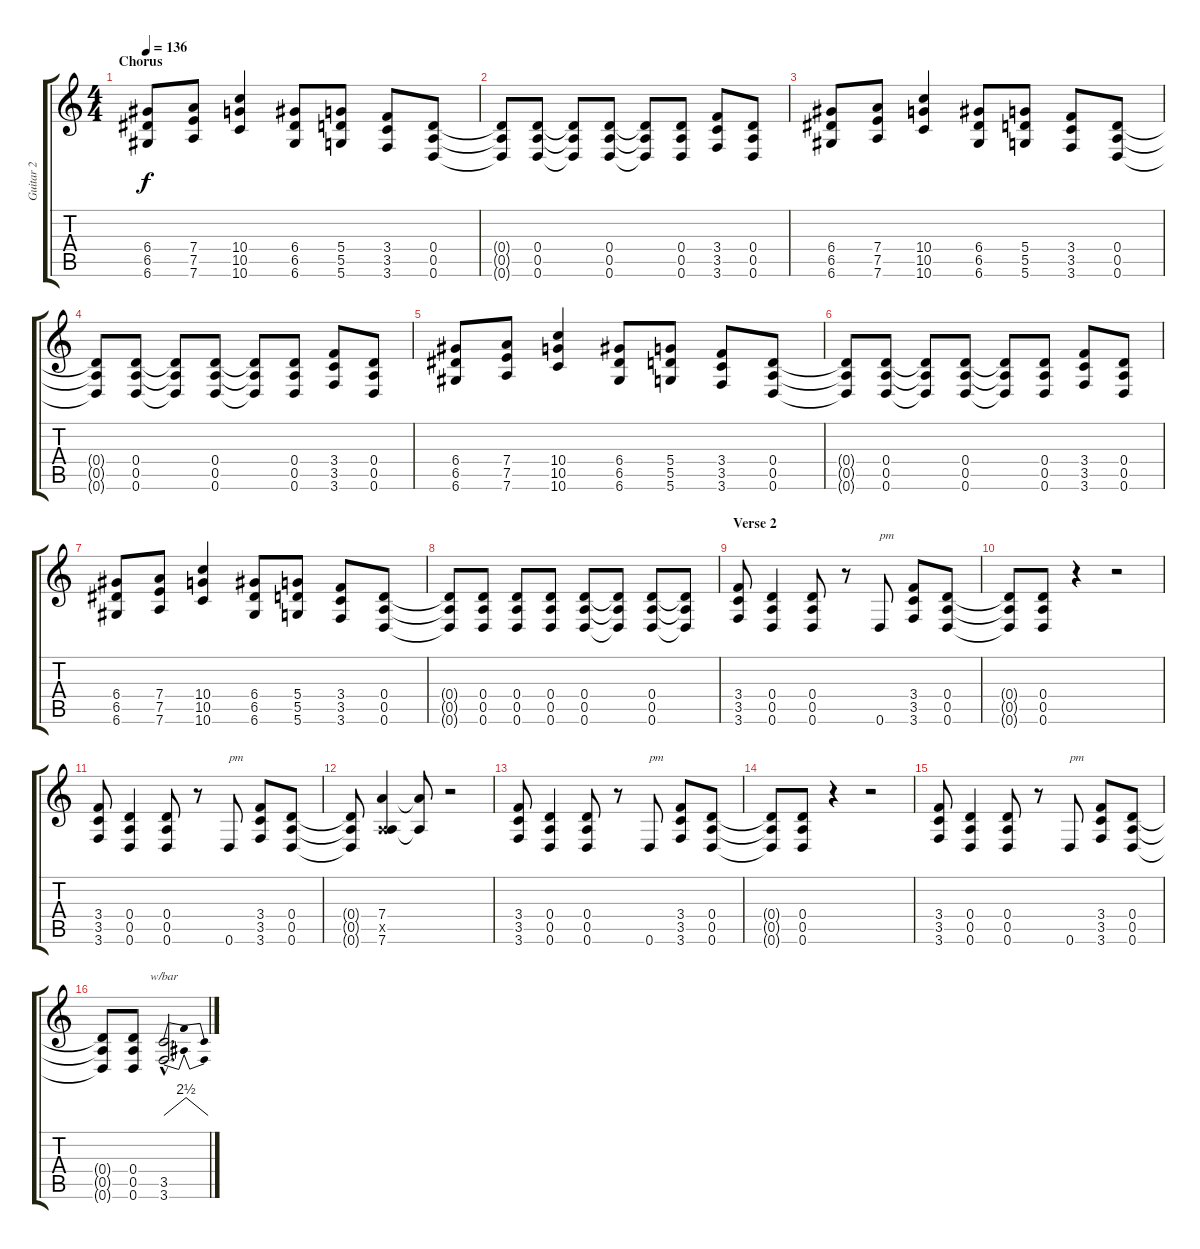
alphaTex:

\track ("Guitar 2" "Guitar 2") {instrument distortionguitar}
\staff {score tabs}
\tuning (E4 B3 G3 D3 A2 D2) {hide}
\ts (4 4)
\section ("" "Chorus")
\tempo 136
\clef g2
\ks c
(6.4 6.5 6.6).8{dy f} (7.4 7.5 7.6).8 (10.4 10.5 10.6).4 (6.4 6.5 6.6).8 (5.4 5.5 5.6).8 (3.4 3.5 3.6).8 (0.4 0.5 0.6).8 |
(0.4{t} 0.5{t} 0.6{t}).8 (0.4 0.5 0.6).8 (0.4{t} 0.5{t} 0.6{t}).8 (0.4 0.5 0.6).8 (0.4{t} 0.5{t} 0.6{t}).8 (0.4 0.5 0.6).8 (3.4 3.5 3.6).8 (0.4 0.5 0.6).8 |
(6.4 6.5 6.6).8 (7.4 7.5 7.6).8 (10.4 10.5 10.6).4 (6.4 6.5 6.6).8 (5.4 5.5 5.6).8 (3.4 3.5 3.6).8 (0.4 0.5 0.6).8 |
(0.4{t} 0.5{t} 0.6{t}).8 (0.4 0.5 0.6).8 (0.4{t} 0.5{t} 0.6{t}).8 (0.4 0.5 0.6).8 (0.4{t} 0.5{t} 0.6{t}).8 (0.4 0.5 0.6).8 (3.4 3.5 3.6).8 (0.4 0.5 0.6).8 |
(6.4 6.5 6.6).8 (7.4 7.5 7.6).8 (10.4 10.5 10.6).4 (6.4 6.5 6.6).8 (5.4 5.5 5.6).8 (3.4 3.5 3.6).8 (0.4 0.5 0.6).8 |
(0.4{t} 0.5{t} 0.6{t}).8 (0.4 0.5 0.6).8 (0.4{t} 0.5{t} 0.6{t}).8 (0.4 0.5 0.6).8 (0.4{t} 0.5{t} 0.6{t}).8 (0.4 0.5 0.6).8 (3.4 3.5 3.6).8 (0.4 0.5 0.6).8 |
(6.4 6.5 6.6).8 (7.4 7.5 7.6).8 (10.4 10.5 10.6).4 (6.4 6.5 6.6).8 (5.4 5.5 5.6).8 (3.4 3.5 3.6).8 (0.4 0.5 0.6).8 |
(0.4{t} 0.5{t} 0.6{t}).8 (0.4 0.5 0.6).8 (0.4 0.5 0.6).8 (0.4 0.5 0.6).8 (0.4 0.5 0.6).8 (0.4{t} 0.5{t} 0.6{t}).8 (0.4 0.5 0.6).8 (0.4{t} 0.5{t} 0.6{t}).8 |
\section ("" "Verse 2")
(3.4 3.5 3.6).8 (0.4 0.5 0.6).4 (0.4 0.5 0.6).8 r.8 0.6.8{txt "pm"} (3.4 3.5 3.6).8 (0.4 0.5 0.6).8 |
(0.4{t} 0.5{t} 0.6{t}).8 (0.4 0.5 0.6).8 r.4 r.2 |
(3.4 3.5 3.6).8 (0.4 0.5 0.6).4 (0.4 0.5 0.6).8 r.8 0.6.8{txt "pm"} (3.4 3.5 3.6).8 (0.4 0.5 0.6).8 |
(0.4{t} 0.5{t} 0.6{t}).8 (7.4 0.5{x} 7.6).4 (7.4{t} 7.6{t}).8 r.2 |
(3.4 3.5 3.6).8 (0.4 0.5 0.6).4 (0.4 0.5 0.6).8 r.8 0.6.8{txt "pm"} (3.4 3.5 3.6).8 (0.4 0.5 0.6).8 |
(0.4{t} 0.5{t} 0.6{t}).8 (0.4 0.5 0.6).8 r.4 r.2 |
(3.4 3.5 3.6).8 (0.4 0.5 0.6).4 (0.4 0.5 0.6).8 r.8 0.6.8{txt "pm"} (3.4 3.5 3.6).8 (0.4 0.5 0.6).8 |
(0.4{t} 0.5{t} 0.6{t}).8 (0.4 0.5 0.6).8 (3.5{hac} 3.6{hac}).2{d tbe (dip default 0 0 30 10 60 0)}
